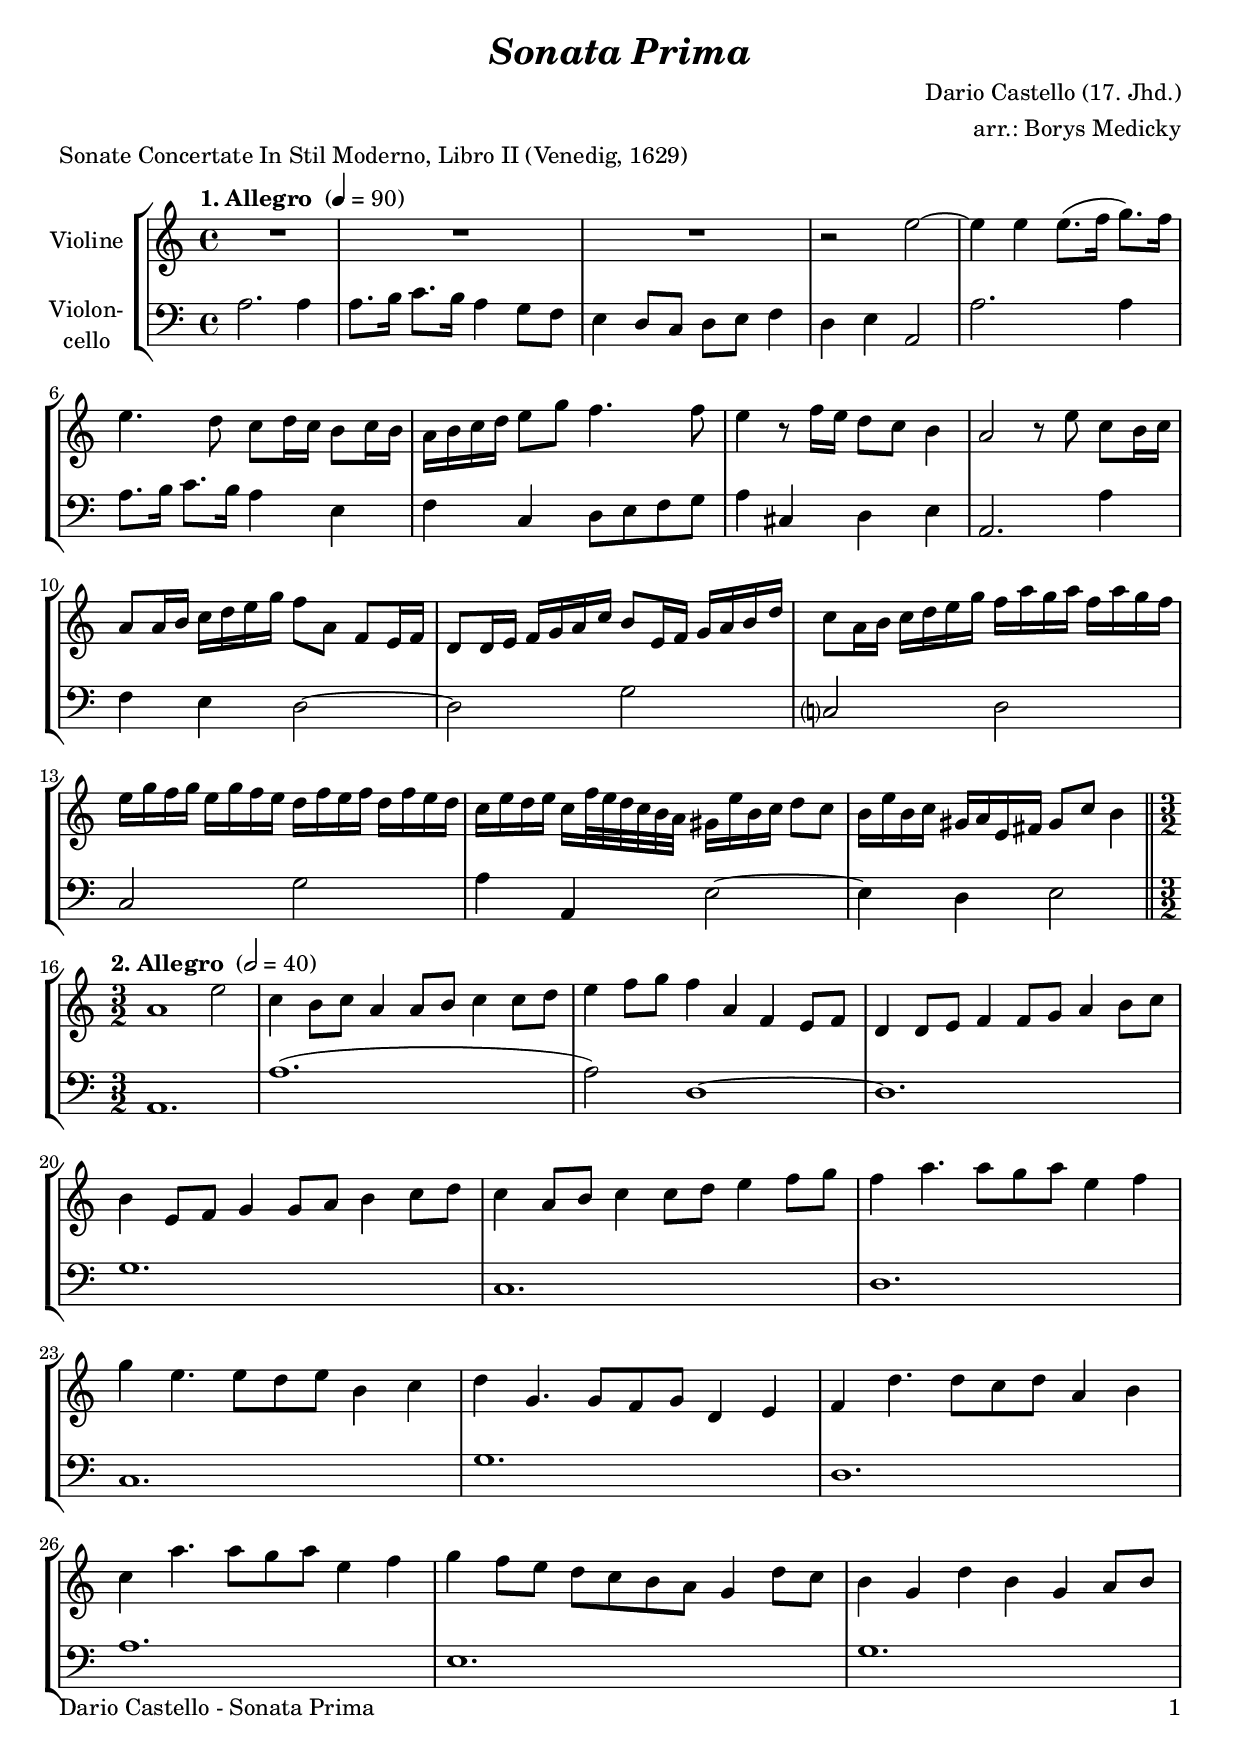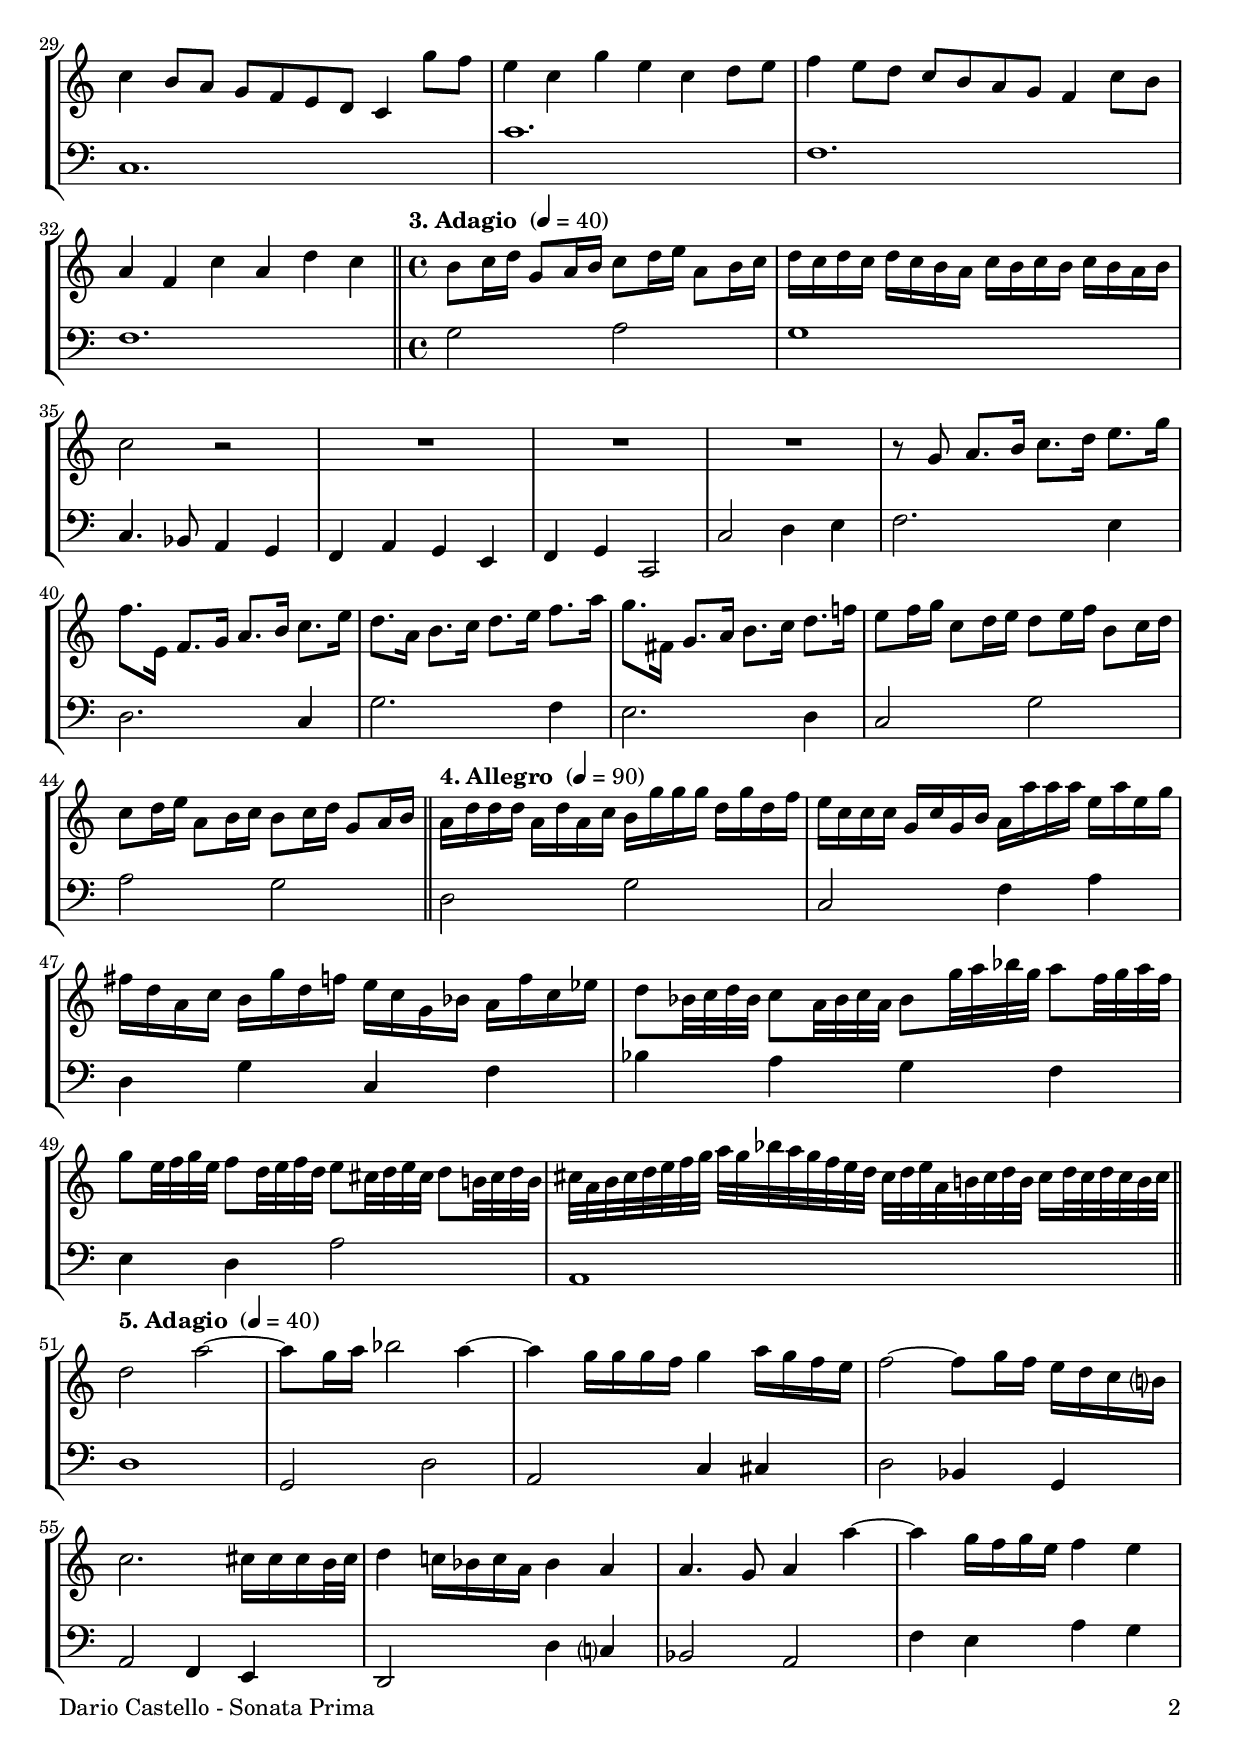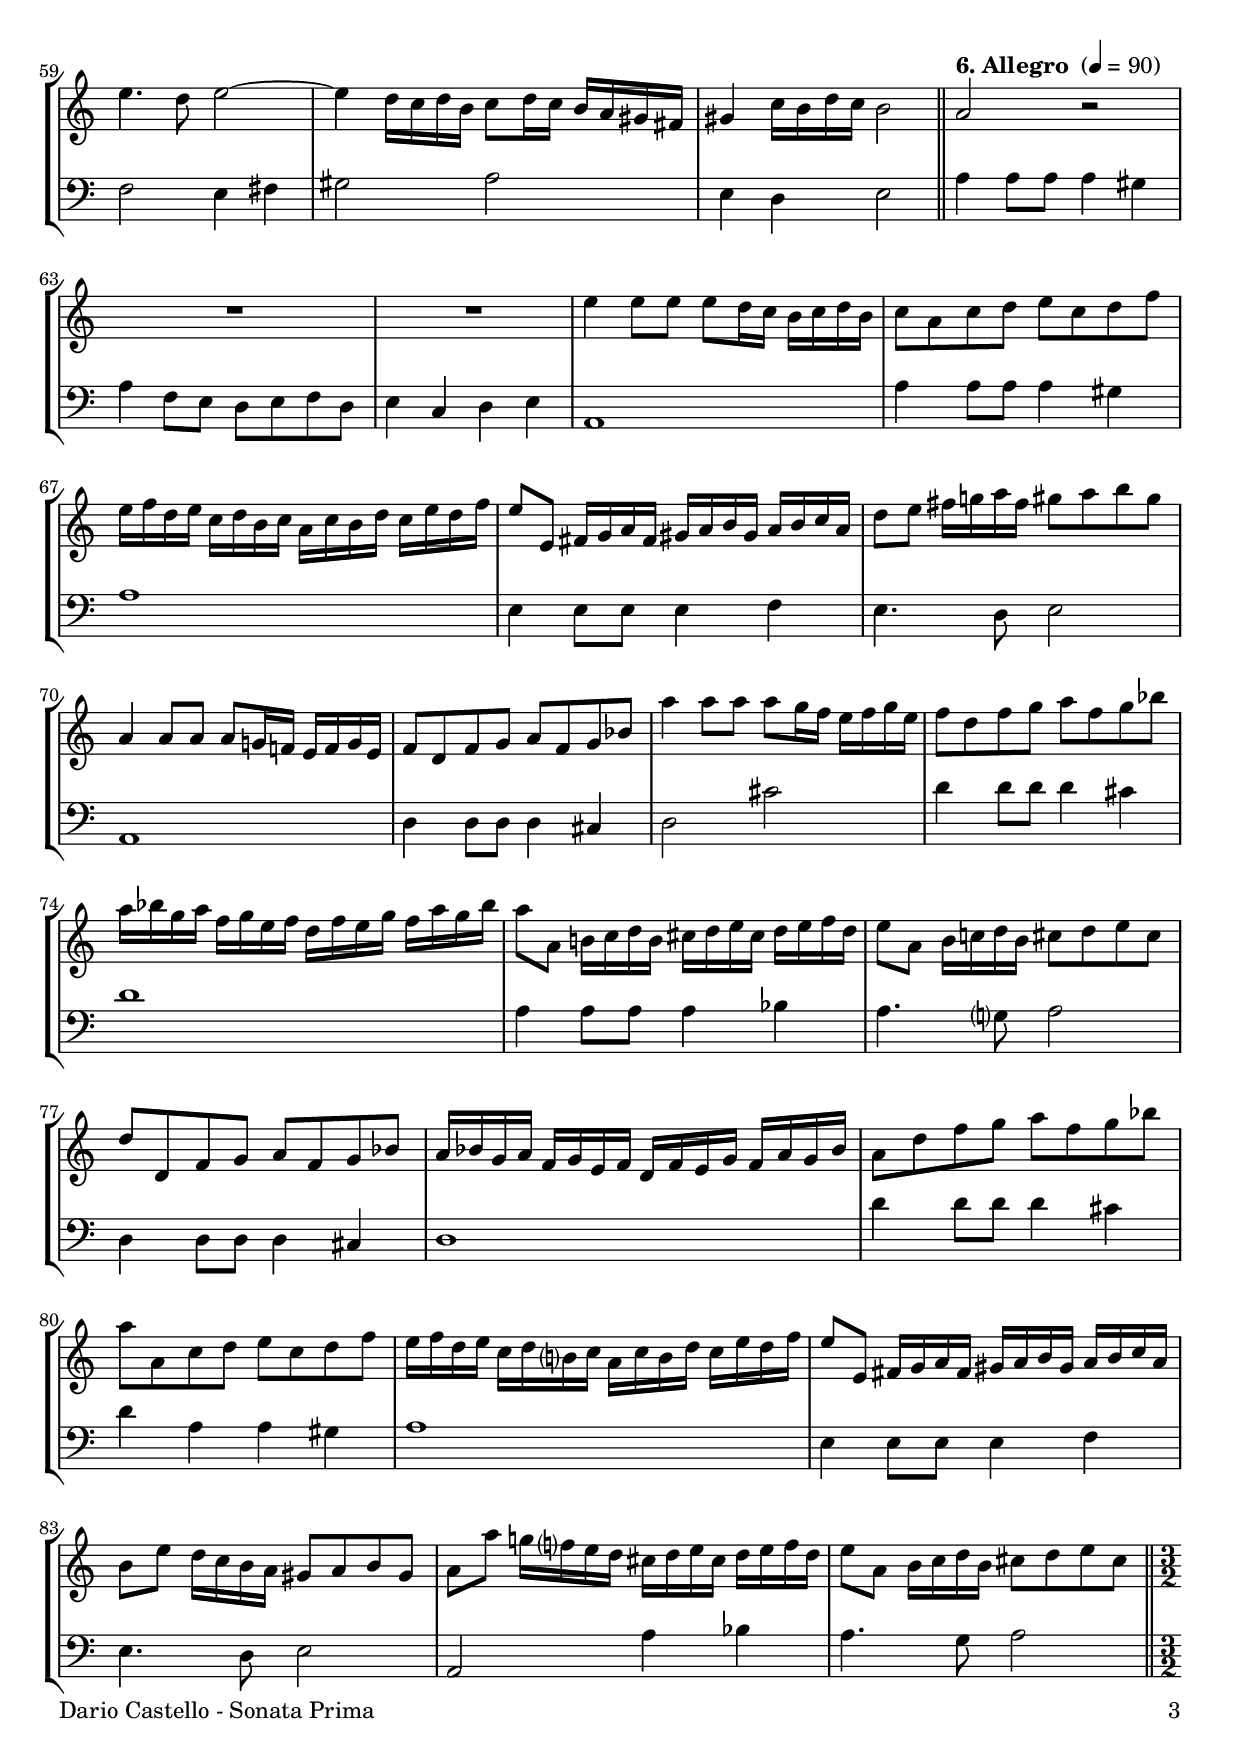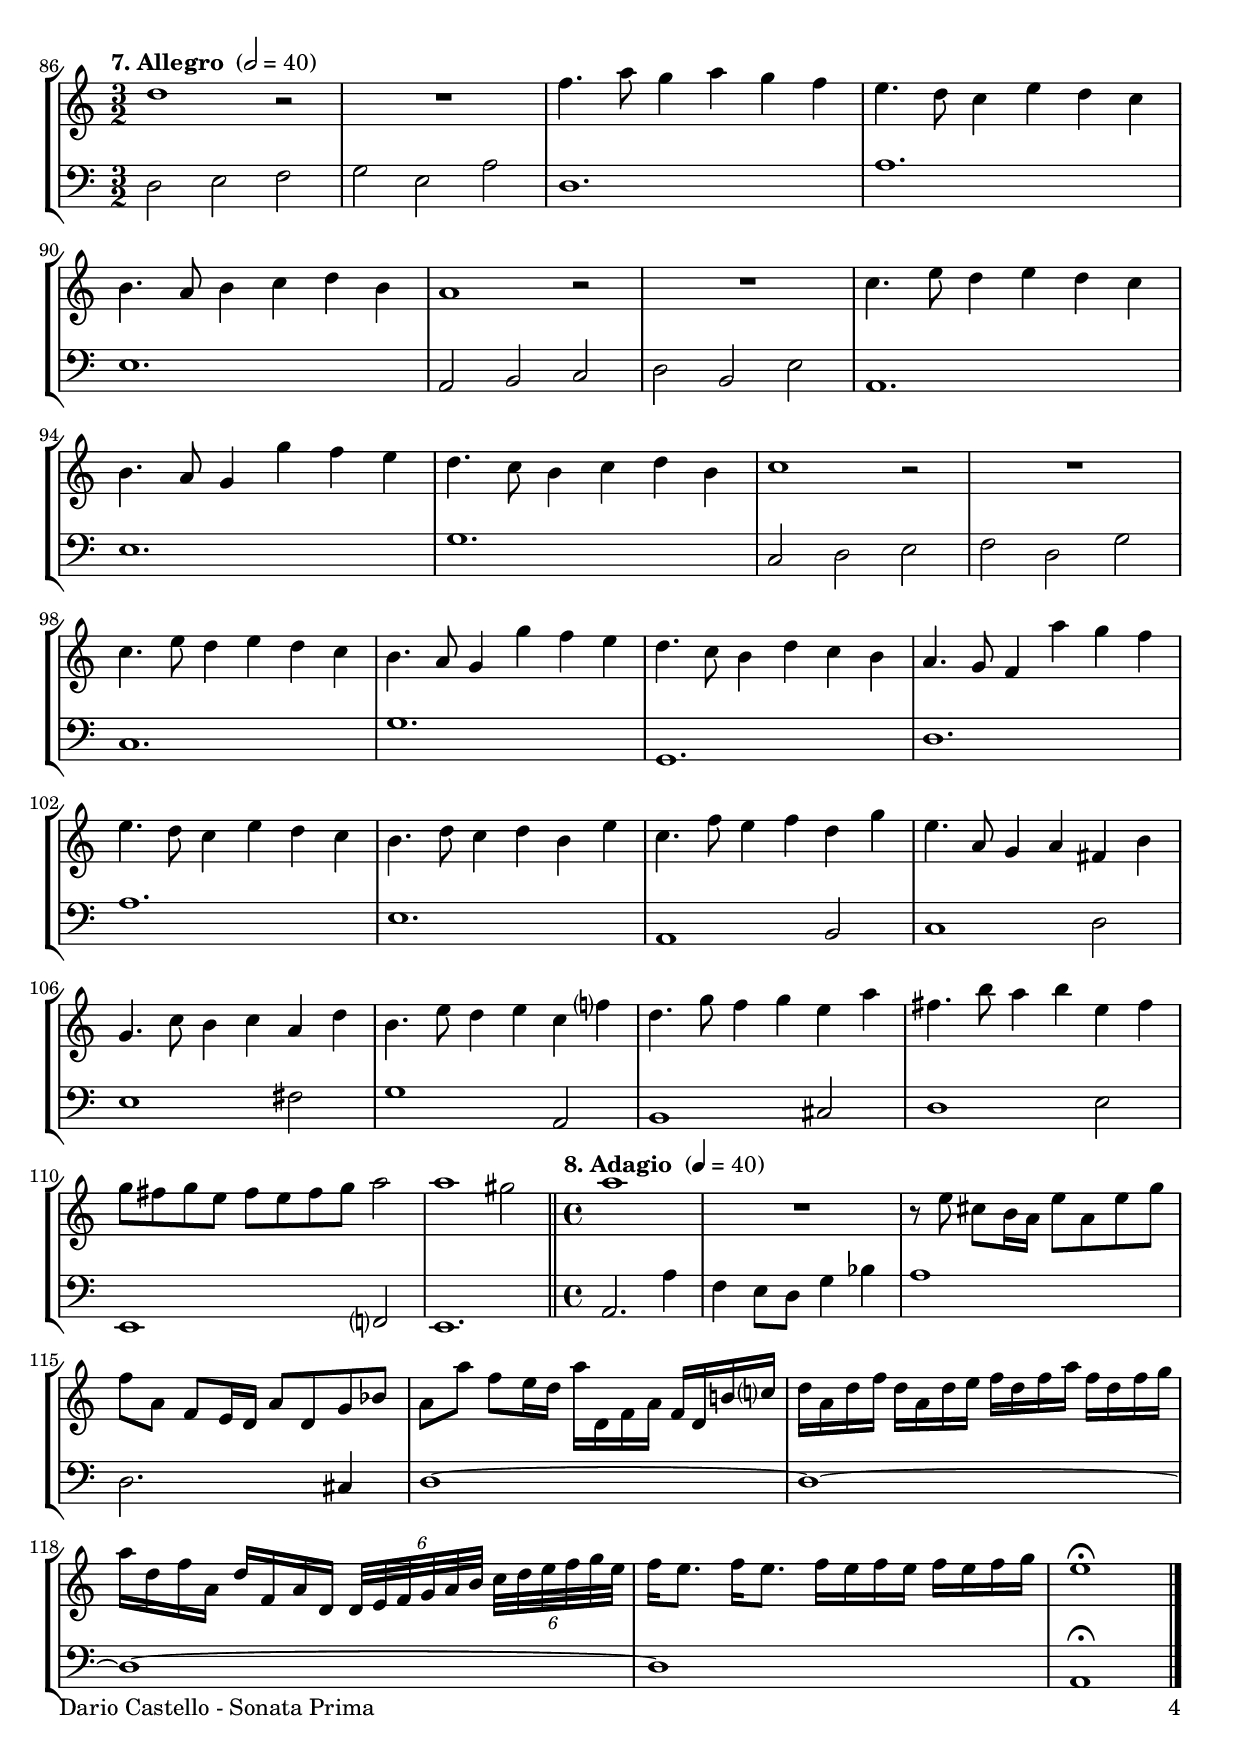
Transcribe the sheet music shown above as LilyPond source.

\version "2.20.2"
\include "deutsch.ly"

#(set-global-staff-size 20)

\header {
  title     = \markup \bold \italic "Sonata Prima"
  composer  = "Dario Castello (17. Jhd.)"
  arranger  = "arr.: Borys Medicky"
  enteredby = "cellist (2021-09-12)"
  piece     = "Sonate Concertate In Stil Moderno, Libro II (Venedig, 1629)"
}

voiceconsts = {
 \key c \major
 \time 4/4
% \clef "bass"
 \clef "treble"
% \numericTimeSignature
 \compressEmptyMeasures
 % Set default beaming for all staves
% \set Timing.beamExceptions = #'()
% \set Timing.baseMoment     = #(ly:make-moment 1 4)
% \set Timing.beatStructure  = #'(1 1 1)
}

mivl = "violin"
miba = "cello"

introa = {           \tempo "1. Allegro " 4=90 }
introb = { \bar "||" \tempo "2. Allegro " 2=40 \time 3/2 }
introc = { \bar "||" \tempo "3. Adagio "  4=40 \time 4/4 }
introd = { \bar "||" \tempo "4. Allegro " 4=90 }
introe = { \bar "||" \tempo "5. Adagio "  4=40 }
introf = { \bar "||" \tempo "6. Allegro " 4=90 }
introg = { \bar "||" \tempo "7. Allegro " 2=40 \time 3/2 }
introh = { \bar "||" \tempo "8. Adagio "  4=40 \time 4/4 }

rit = \mark \markup \box \italic "rit."

va = \relative c'' {
  \voiceconsts

  \introa
  R1*3
  r2 e~
  e4 e e8.( f16 g8.) f16
  e4. d8 c d16 c h8 c16 h

  a h c d e8 g f4. f8
  e4 r8 f16 e d8 c h4
  a2 r8 e' c h16 c
  a8 a16 h c d e g f8 a, f e16 f

  d8 d16 e f g a c h8 e,16 f g a h d
  c8 a16 h c d e g f a g a f a g f
  e g f g e g f e d f e f d f e d

  c e d e c f32 e d c h a gis16 e' h c d8 c
  h16 e h c gis a e fis gis8 c h4

  \introb
  a1 e'2
  c4 h8 c a4 a8 h c4 c8 d

  e4 f8 g f4 a, f e8 f
  d4 d8 e f4 f8 g a4 h8 c
  h4 e,8 f g4 g8 a h4 c8 d
  c4 a8 h c4 c8 d e4 f8 g
  f4 a4. a8 g a e4 f

  g e4. e8 d e h4 c
  d g,4. g8 f g d4 e
  f d'4. d8 c d a4 h
  c a'4. a8 g a e4 f
  g f8 e d c h a g4 d'8 c

  h4 g d' h g a8 h
  c4 h8 a g f e d c4 g''8 f
  e4 c g' e c d8 e
  f4 e8 d c h a g f4 c'8 h
  a4 f c' a d c

  \introc
  h8 c16 d g,8 a16 h c8 d16 e a,8 h16 c
  d c d c d c h a c h c h c h a h
  c2 r
  R1*3

  r8 g a8. h16 c8. d16 e8. g16
  f8. e,16 f8. g16 a8. h16 c8. e16
  d8. a16 h8. c16 d8. e16 f8. a16
  g8. fis,16 g8. a16 h8. c16 d8. f!16

  e8 f16 g c,8 d16 e d8 e16 f h,8 c16 d
  c8 d16 e a,8 h16 c h8 c16 d g,8 a16 h

  \introd
  a d d d a d a c h g' g g d g d f

  e c c c g c g h a a' a a e a e g
  fis d a c h g' d f e c g b a f' c es
  d8 b32 c d b c8 a32 b c a b8 g'32 a b g a8 f32 g a f

  g8 e32 f g e f8 d32 e f d e8 cis32 d e cis d8 h!32 cis d h
  cis a h cis d e f g a g b a g f e d cis d e a, h! cis d h cis16 d32 cis d cis h cis

  \introe
  d2 a'~

  a8 g16 a b2 a4~
  a g16 g g f g4 a16 g f e
  f2~ f8 g16 f e d c h?
  c2. cis16 cis cis h32 cis
  d4 c!16 b c a b4 a

  a4. g8 a4 a'~
  a g16 f g e f4 e
  e4. d8 e2~
  e4 d16 c d h c8 d16 c h a gis fis
  gis4 c16 h d c h2

  \introf
  a r
  R1*2
  e'4 e8 e e d16 c h c d h
  c8 a c d e c d f

  e16 f d e c d h c a c h d c e d f
  e8 e, fis16 g a fis gis a h gis a h c a
  d8 e fis16 g! a fis gis8 a h gis
  a,4 a8 a a g!16 f! e f g e

  f8 d f g a f g b
  a'4 a8 a a g16 f e f g e
  f8 d f g a f g b
  a16 b g a f g e f d f e g f a g b

  a8 a, h!16 c d h cis d e cis d e f d
  e8 a, h16 c! d h cis8 d e cis
  d d, f g a f g b
  a16 b g a f g e f d f e g f a g b

  a8 d f g a f g b
  a a, c d e c d f
  e16 f d e c d h? c a c h d c e d f
  e8 e, fis16 g a fis gis a h gis a h c a

  h8 e d16 c h a gis8 a h gis
  a a' g!16 f? e d cis d e cis d e f d
  e8 a, h16 c d h cis8 d e cis

  \introg
  d1 r2
  R1.
  f4. a8 g4 a g f
  e4. d8 c4 e d c
  h4. a8 h4 c d h
  a1 r2

  R1.
  c4. e8 d4 e d c
  h4. a8 g4 g' f e
  d4. c8 h4 c d h
  c1 r2
  R1.

  c4. e8 d4 e d c
  h4. a8 g4 g' f e
  d4. c8 h4 d c h
  a4. g8 f4 a' g f
  e4. d8 c4 e d c
  h4. d8 c4 d h e

  c4. f8 e4 f d g
  e4. a,8 g4 a fis h
  g4. c8 h4 c a d
  h4. e8 d4 e c f?

  d4. g8 f4 g e a
  fis4. h8 a4 h e, fis
  g8 fis g e fis e fis g a2
  a1 gis2

  \introh
  a1
  R
  r8 e cis h16 a e'8 a, e' g
  f a, f e16 d a'8 d, g b
  a a' f e16 d a' d,, f a f d h'! c?

  d a d f d a d e f d f a f d f g
  a d, f a, d f, a d, \tuplet 6/8 4 { d32[ e f g a h]  c d e f g e }
  f16 e8. f16 e8. f16 e f e f e f g
  e1\fermata \bar "|."
}

vb = \relative c' {
  \voiceconsts
  \clef "bass"
  
  \introa
  a2. a4
  a8. h16 c8. h16 a4 g8 f
  e4 d8 c d e f4
  d e a,2
  a'2. a4
  a8. h16 c8. h16 a4 e

  f c d8 e f g
  a4 cis, d e
  a,2. a'4
  f e d2~

  d g
  c,? d
  c g'

  a4 a, e'2~
  e4 d e2
  
  \introb
  a,1.
  a'(

  a2) d,1~
  d1.
  g
  c,
  d

  c
  g'
  d
  a'
  e

  g
  c,
  c'
  f,
  f

  \introc
  g2 a
  g1
  c,4. b8 a4 g
  f a g e
  f g c,2

  c' d4 e
  f2. e4
  d2. c4
  g'2. f4
  e2. d4

  c2 g'
  a g

  \introd
  d g

  c, f4 a
  d, g c, f
  b a g f

  e d a'2
  a,1

  \introe
  d

  g,2 d'
  a c4 cis
  d2 b4 g
  a2 f4 e
  d2 d'4 c?

  b2 a
  f'4 e a g
  f2 e4 fis
  gis2 a
  e4 d e2

  \introf
  a4 a8 a a4 gis
  a f8 e d e f d
  e4 c d e
  a,1
  a'4 a8 a a4 gis

  a1
  e4 e8 e e4 f
  e4. d8 e2
  a,1

  d4 d8 d d4 cis
  d2 cis'
  d4 d8 d d4 cis
  d1

  a4 a8 a a4 b
  a4. g?8 a2
  d,4 d8 d d4 cis
  d1

  d'4 d8 d d4 cis
  d a a gis
  a1
  e4 e8 e e4 f

  e4. d8 e2
  a, a'4 b
  a4. g8 a2

  \introg
  d,2 e f
  g e a
  d,1.
  a'
  e
  a,2 h c

  d h e
  a,1.
  e'
  g
  c,2 d e
  f d g

  c,1.
  g'
  g,
  d'
  a'
  e

  a,1 h2
  c1 d2
  e1 fis2
  g1 a,2

  h1 cis2
  d1 e2
  e,1 f?2
  e1.

  \introh
  a2. a'4
  f e8 d g4 b
  a1
  d,2. cis4
  d1~
  
  d~
  d~
  d
  a\fermata \bar "|."
}


music = \new StaffGroup <<
      \new Staff {
        \set Staff.midiInstrument = \mivl
        \set Staff.instrumentName = \markup \center-column { "Violine" }
        \transpose c c { \va }
      }
      
      \new Staff {
        \set Staff.midiInstrument = \miba
        \set Staff.instrumentName = \markup \center-column { "Violon-" "cello" }
        \transpose c c { \vb }
      }
>>

\book {
  \paper {
    print-page-number = ##t
    print-first-page-number = ##t
    ragged-last-bottom = ##f
    oddHeaderMarkup = \markup \null
    evenHeaderMarkup = \markup \null
    oddFooterMarkup = \markup {
      \fill-line {
        \on-the-fly #print-page-number-check-first
        "Dario Castello - Sonata Prima" \fromproperty #'page:page-number-string
      }
    }
    evenFooterMarkup = \oddFooterMarkup
  } \score {
    \music
    \layout {}
  }

  \score {
    \unfoldRepeats \music

    \midi {
      \context {
        \Score
      }
    }
  }
}